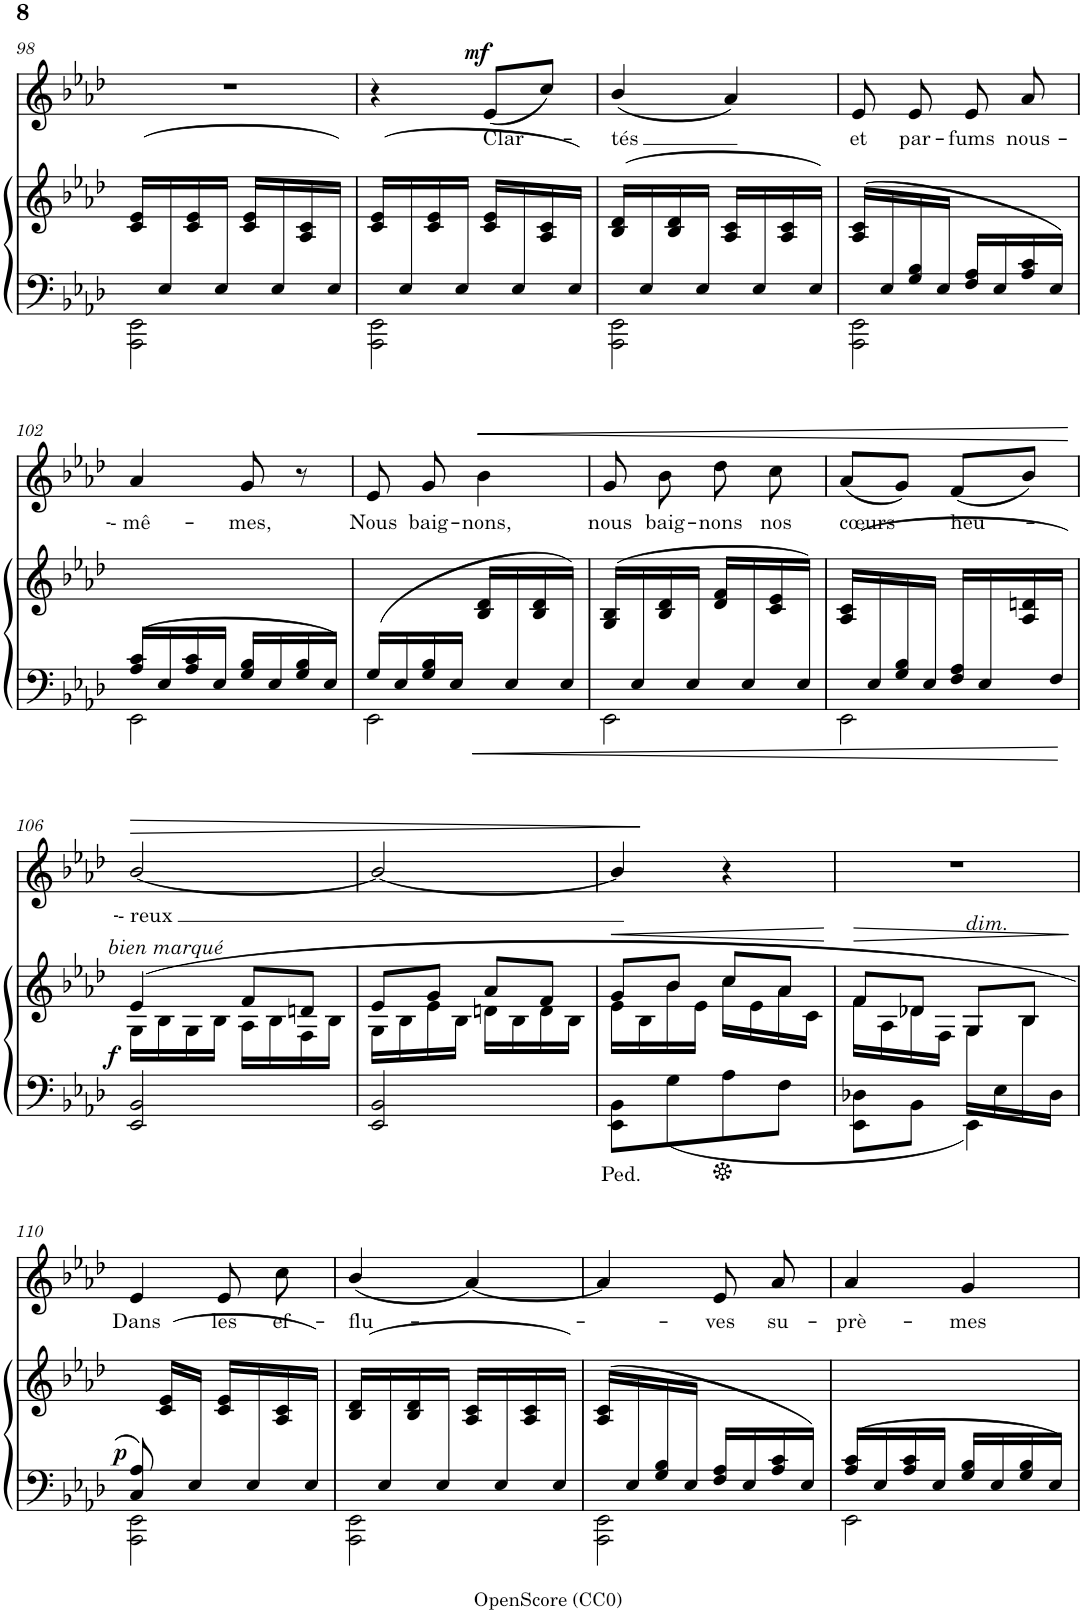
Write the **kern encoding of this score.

**kern	**kern	**dynam	**kern	**text	**dynam
*part2	*part2	*part2	*part1	*part1	*part1
*staff3	*staff2	*staff2/3	*staff1	*staff1	*staff1
*I"Piano	*	*	*I"Chant Voice	*	*
*I'Pno	*	*	*	*	*
!!LO:PB:g=z
*clefF4	*clefG2	*	*clefG2	*	*
*k[b-e-a-d-]	*k[b-e-a-d-]	*	*k[b-e-a-d-]	*	*
*M2/4	*M2/4	*	*M2/4	*	*
=98	=98	=98	=98	=98	=98
*^	*	*	*	*	*
16ryy	2AAA-\ 2EE-\	(16c/ 16e-/LL	.	2r	.	.
16E-/	.	16ryy	.	.	.	.
16ryy	.	16c/ 16e-/	.	.	.	.
16E-/JJ	.	16ryy	.	.	.	.
16ryy	.	16c/ 16e-/LL	.	.	.	.
16E-/	.	16ryy	.	.	.	.
16ryy	.	16A-/ 16c/	.	.	.	.
16E-/JJ)	.	16ryy	.	.	.	.
=99	=99	=99	=99	=99	=99	=99
16ryy	2AAA-\ 2EE-\	(16c/ 16e-/LL	.	4r	.	.
16E-/	.	16ryy	.	.	.	.
16ryy	.	16c/ 16e-/	.	.	.	.
16E-/JJ	.	16ryy	.	.	.	.
!	!	!	!	!	!LO:LY:b	!LO:DY:a
16ryy	.	16c/ 16e-/LL	.	(8e-/L	Clar-	mf
16E-/	.	16ryy	.	.	.	.
16ryy	.	16A-/ 16c/	.	8cc/J)	.	.
16E-/JJ)	.	16ryy	.	.	.	.
=100	=100	=100	=100	=100	=100	=100
!	!	!	!	!	!LO:LY:b	!
16ryy	2AAA-\ 2EE-\	(16B-/ 16d-/LL	.	(4b-/	-tés	.
16E-/	.	16ryy	.	.	.	.
16ryy	.	16B-/ 16d-/	.	.	.	.
16E-/JJ	.	16ryy	.	.	.	.
16ryy	.	16A-/ 16c/LL	.	4a-/)	.	.
16E-/	.	16ryy	.	.	.	.
16ryy	.	16A-/ 16c/	.	.	.	.
16E-/JJ)	.	16ryy	.	.	.	.
=101	=101	=101	=101	=101	=101	=101
!	!	!	!	!	!LO:LY:b	!
16ryy	2AAA-\ 2EE-\	(16A-/ 16c/LL	.	8e-/	et	.
16E-/	.	4..ryy	.	.	.	.
!	!	!	!	!	!LO:LY:b	!
16G/ 16B-/	.	.	.	8e-/	par-	.
16E-/JJ	.	.	.	.	.	.
!	!	!	!	!	!LO:LY:b	!
16F/ 16A-/LL	.	.	.	8e-/	-fums	.
16E-/	.	.	.	.	.	.
!	!	!	!	!	!LO:LY:b	!
16A-/ 16c/	.	.	.	8a-/	nous-	.
16E-/JJ)	.	.	.	.	.	.
!!LO:LB:g=z
=102	=102	=102	=102	=102	=102	=102
!	!	!	!	!	!LO:LY:b	!
16A-/ 16c/LL	2EE-\	2ryy	.	4a-/	-- mê-	.
16E-/	.	.	.	.	.	.
16A-/ 16c/	.	.	.	.	.	.
16E-/JJ	.	.	.	.	.	.
!	!	!	!	!	!LO:LY:b	!
16G/ 16B-/LL	.	.	.	8g/	-mes,	.
16E-/	.	.	.	.	.	.
16G/ 16B-/	.	.	.	8r	.	.
16E-/JJ	.	.	.	.	.	.
=103	=103	=103	=103	=103	=103	=103
!	!	!	!	!	!LO:LY:b	!
16G/LL	2EE-\	4ryy	.	8e-/	Nous	.
16E-/	.	.	.	.	.	.
!	!	!	!	!	!LO:LY:b	!
16G/ 16B-/	.	.	.	8g/	baig-	.
16E-/JJ	.	.	.	.	.	.
!	!	!	!	!	!LO:LY:b	!LO:HP:b
16ryy	.	16B-/ 16d-/LL	.	4b-\	-nons,	<
16E-/	.	16ryy	.	.	.	.
16ryy	.	16B-/ 16d-/	.	.	.	.
16E-/JJ	.	16ryy	.	.	.	.
=104	=104	=104	=104	=104	=104	=104
!	!	!	!	!	!LO:LY:b	!
16ryy	2EE-\	(16G/ 16B-/LL	.	8g/	nous	.
16E-/	.	16ryy	.	.	.	.
!	!	!	!	!	!LO:LY:b	!
16ryy	.	16B-/ 16d-/	.	8b-\	baig-	.
16E-/JJ	.	16ryy	.	.	.	.
!	!	!	!	!	!LO:LY:b	!
16ryy	.	16d-/ 16f/LL	.	8dd-\	-nons	.
16E-/	.	16ryy	.	.	.	.
!	!	!	!	!	!LO:LY:b	!
16ryy	.	16c/ 16e-/	.	8cc\	nos	.
16E-/JJ)	.	16ryy	.	.	.	.
=105	=105	=105	=105	=105	=105	=105
!	!	!	!	!	!LO:LY:b	!
16ryy	2EE-\	(16A-/ 16c/LL	.	(8a-/L	cœurs	.
16E-/	.	16ryy	.	.	.	.
16G/ 16B-/	.	.	.	8g/J)	.	.
16E-/JJ	.	.	.	.	.	.
!	!	!	!	!	!LO:LY:b	!
16F/ 16A-/LL	.	.	.	(8f/L	heu-	.
16E-/	.	.	.	.	.	.
16ryy	.	16A-/ 16dn/	.	8b-/J)	.	.
16F/JJ)	.	16ryy	.	.	.	.
*v	*v	*	*	*	*	*
.	.	.	.	.	[
!!LO:LB:g=z
=106	=106	=106	=106	=106	=106
*	*^	*	*	*	*
!	!LO:TX:a:i:t=bien marqué	!	!	!	!	!
!	!	!	!LO:DY:b	!	!LO:LY:b	!LO:HP:b
2EE-/ 2BB-/	(4e-/	16G\LL	f	[2b-/	-- reux	>
.	.	16B-\	.	.	.	.
.	.	16G\	.	.	.	.
.	.	16B-\JJ	.	.	.	.
.	8f/L	16A-\LL	.	.	.	.
.	.	16B-\	.	.	.	.
.	8dn/J	16F\	.	.	.	.
.	.	16B-\JJ	.	.	.	.
=107	=107	=107	=107	=107	=107	=107
2EE-/ 2BB-/	8e-/L	16G\LL	.	2b-/_	.	.
.	.	16B-\	.	.	.	.
.	8g/J	16e-\	.	.	.	.
.	.	16B-\JJ	.	.	.	.
.	8a-/L	16dn\LL	.	.	.	.
.	.	16B-\	.	.	.	.
.	8f/J	16d\	.	.	.	.
.	.	16B-\JJ	.	.	.	.
=108	=108	=108	=108	=108	=108	=108
!	!	!	!LO:HP:b	!	!	!
8EE-\ 8BB-\L	8g/L	16e-\LL	<	4b-/]	.	.
.	.	16B-\	.	.	.	.
8G\	8b-/J	16b-\	.	.	.	.
.	.	16e-\JJ	.	.	.	.
8A-\	8cc/L	16cc\LL	.	4r	.	]
.	.	16e-\	.	.	.	.
8F\J	8a-/J	16a-\	.	.	.	.
.	.	16c\JJ	.	.	.	.
*	*v	*v	*	*	*	*
.	.	[	.	.	.
=109	=109	=109	=109	=109	=109
*^	*	*	*	*	*
!	!	!	!LO:HP:b	!	!	!
*	*	*^	*	*	*	*
16ryy	8EE-\ 8D-X\L	8f/L	16f\LL	>	2r	.	.
.	.	.	16A-\	.	.	.	.
.	8BB-\J	8d-X/J	16d-\	.	.	.	.
.	.	.	16F\JJ	.	.	.	.
!	!	!LO:TX:a:i:t=dim.	!	!	!	!	!
.	4EE-\	8G/L	16G\LL	.	.	.	.
16E-\	.	.	16ryy	.	.	.	.
16ryy	.	8B-/J	16B-\	.	.	.	.
16D-\JJ	.	.	16ryy	.	.	.	.
*v	*v	*	*	*	*	*	*
*	*v	*v	*	*	*	*
.	.	]	.	.	.
!!LO:LB:g=z
=110	=110	=110	=110	=110	=110
*^	*	*	*	*	*
!	!	!	!LO:DY:b	!	!LO:LY:b	!
8C/ 8A-/)	2AAA-\ 2EE-\	8ryy	p	4e-/	Dans	.
16ryy	.	(16c/ 16e-/LL	.	.	.	.
16E-/JJ	.	16ryy	.	.	.	.
!	!	!	!	!	!LO:LY:b	!
16ryy	.	16c/ 16e-/LL	.	8e-/	les	.
16E-/	.	16ryy	.	.	.	.
!	!	!	!	!	!LO:LY:b	!
16ryy	.	16A-/ 16c/	.	8cc\	ef-	.
16E-/JJ)	.	16ryy	.	.	.	.
=111	=111	=111	=111	=111	=111	=111
!	!	!	!	!	!LO:LY:b	!
16ryy	2AAA-\ 2EE-\	(16B-/ 16d-/LL	.	(4b-/	-flu-	.
16E-/	.	16ryy	.	.	.	.
16ryy	.	16B-/ 16d-/	.	.	.	.
16E-/JJ	.	16ryy	.	.	.	.
16ryy	.	16A-/ 16c/LL	.	[4a-/)	.	.
16E-/	.	16ryy	.	.	.	.
16ryy	.	16A-/ 16c/	.	.	.	.
16E-/JJ)	.	16ryy	.	.	.	.
=112	=112	=112	=112	=112	=112	=112
16ryy	2AAA-\ 2EE-\	(16A-/ 16c/LL	.	4a-/]	.	.
16E-/	.	4..ryy	.	.	.	.
16G/ 16B-/	.	.	.	.	.	.
16E-/JJ	.	.	.	.	.	.
!	!	!	!	!	!LO:LY:b	!
16F/ 16A-/LL	.	.	.	8e-/	-ves	.
16E-/	.	.	.	.	.	.
!	!	!	!	!	!LO:LY:b	!
16A-/ 16c/	.	.	.	8a-/	su-	.
16E-/JJ)	.	.	.	.	.	.
=113	=113	=113	=113	=113	=113	=113
!	!	!	!	!	!LO:LY:b	!
16A-/ 16c/LL	2EE-\	2ryy	.	4a-/	-prè-	.
16E-/	.	.	.	.	.	.
16A-/ 16c/	.	.	.	.	.	.
16E-/JJ	.	.	.	.	.	.
!	!	!	!	!	!LO:LY:b	!
16G/ 16B-/LL	.	.	.	4g/	-mes	.
16E-/	.	.	.	.	.	.
16G/ 16B-/	.	.	.	.	.	.
16E-/JJ	.	.	.	.	.	.
*v	*v	*	*	*	*	*
=	=	=	=	=	=
*-	*-	*-	*-	*-	*-
